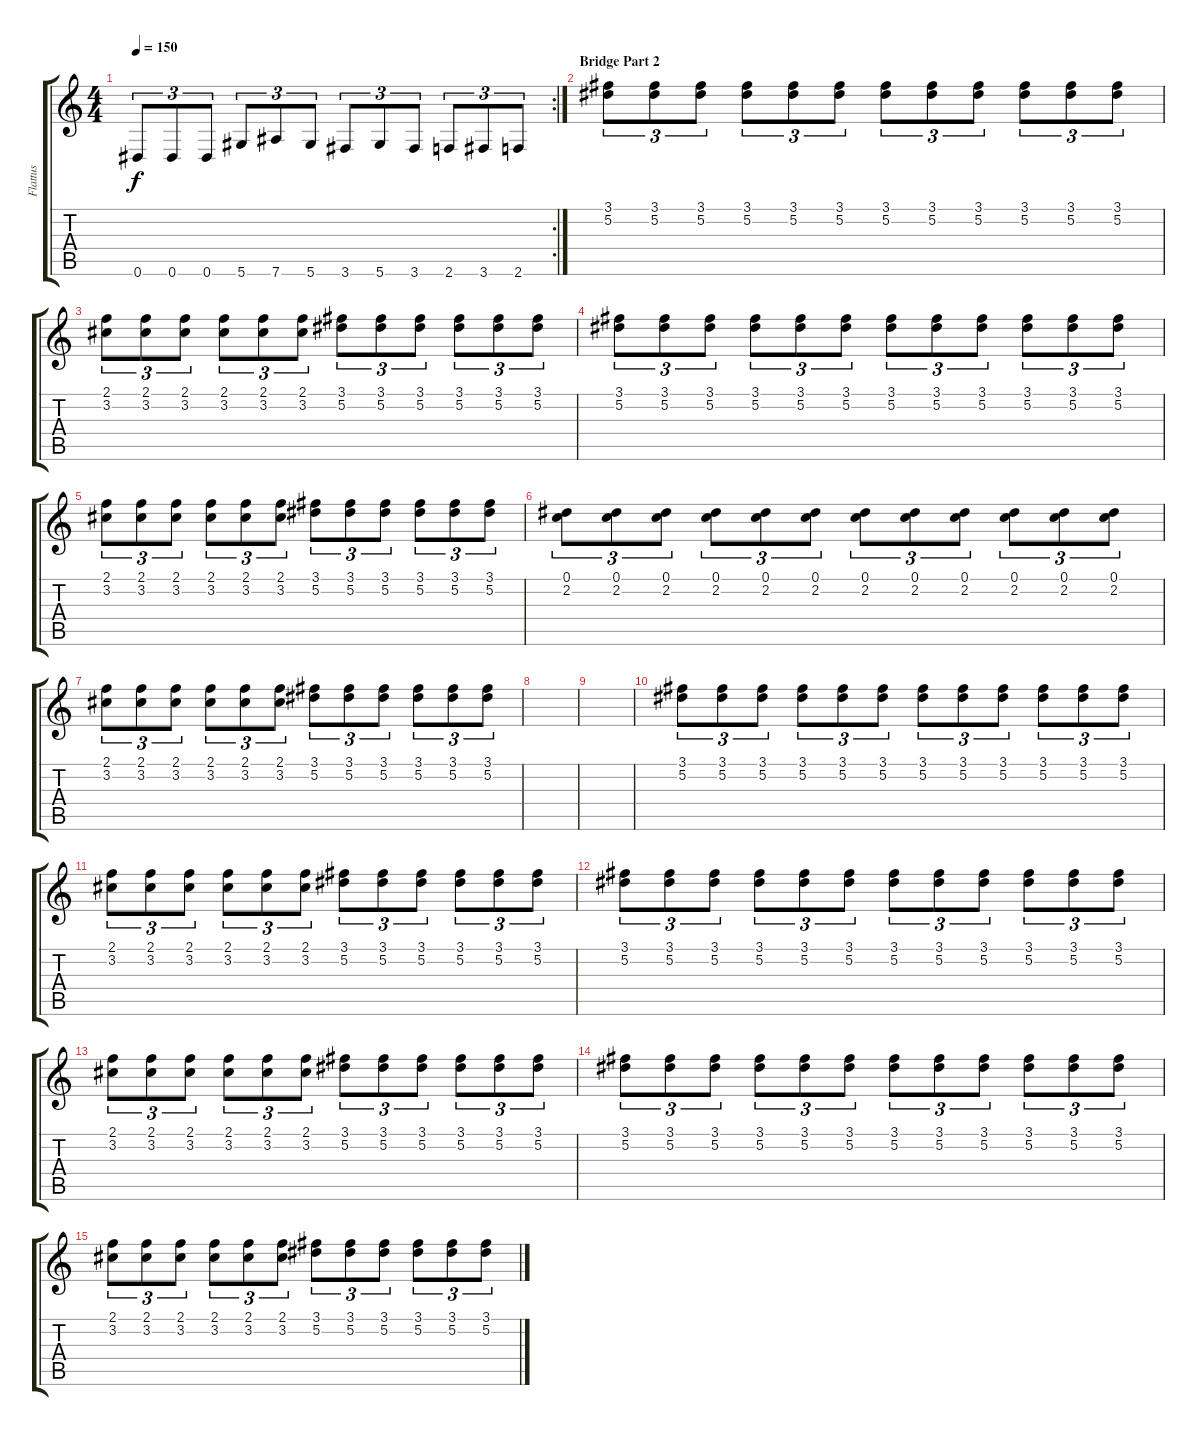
\track ("Flattus" "Flattus") {instrument distortionguitar}
\staff {score tabs}
\tuning (Eb4 Bb3 Gb3 Db3 Ab2 Eb2) {hide}
\rc 2
\ts (4 4)
\tempo 150
\clef g2
\ks c
0.6.8{tu (3 2) dy f} 0.6.8{tu (3 2)} 0.6.8{tu (3 2)} 5.6.8{tu (3 2)} 7.6.8{tu (3 2)} 5.6.8{tu (3 2)} 3.6.8{tu (3 2)} 5.6.8{tu (3 2)} 3.6.8{tu (3 2)} 2.6.8{tu (3 2)} 3.6.8{tu (3 2)} 2.6.8{tu (3 2)} |
\section ("" "Bridge Part 2")
(3.1 5.2).8{tu (3 2)} (3.1 5.2).8{tu (3 2)} (3.1 5.2).8{tu (3 2)} (3.1 5.2).8{tu (3 2)} (3.1 5.2).8{tu (3 2)} (3.1 5.2).8{tu (3 2)} (3.1 5.2).8{tu (3 2)} (3.1 5.2).8{tu (3 2)} (3.1 5.2).8{tu (3 2)} (3.1 5.2).8{tu (3 2)} (3.1 5.2).8{tu (3 2)} (3.1 5.2).8{tu (3 2)} |
(2.1 3.2).8{tu (3 2)} (2.1 3.2).8{tu (3 2)} (2.1 3.2).8{tu (3 2)} (2.1 3.2).8{tu (3 2)} (2.1 3.2).8{tu (3 2)} (2.1 3.2).8{tu (3 2)} (3.1 5.2).8{tu (3 2)} (3.1 5.2).8{tu (3 2)} (3.1 5.2).8{tu (3 2)} (3.1 5.2).8{tu (3 2)} (3.1 5.2).8{tu (3 2)} (3.1 5.2).8{tu (3 2)} |
(3.1 5.2).8{tu (3 2)} (3.1 5.2).8{tu (3 2)} (3.1 5.2).8{tu (3 2)} (3.1 5.2).8{tu (3 2)} (3.1 5.2).8{tu (3 2)} (3.1 5.2).8{tu (3 2)} (3.1 5.2).8{tu (3 2)} (3.1 5.2).8{tu (3 2)} (3.1 5.2).8{tu (3 2)} (3.1 5.2).8{tu (3 2)} (3.1 5.2).8{tu (3 2)} (3.1 5.2).8{tu (3 2)} |
(2.1 3.2).8{tu (3 2)} (2.1 3.2).8{tu (3 2)} (2.1 3.2).8{tu (3 2)} (2.1 3.2).8{tu (3 2)} (2.1 3.2).8{tu (3 2)} (2.1 3.2).8{tu (3 2)} (3.1 5.2).8{tu (3 2)} (3.1 5.2).8{tu (3 2)} (3.1 5.2).8{tu (3 2)} (3.1 5.2).8{tu (3 2)} (3.1 5.2).8{tu (3 2)} (3.1 5.2).8{tu (3 2)} |
(0.1 2.2).8{tu (3 2)} (0.1 2.2).8{tu (3 2)} (0.1 2.2).8{tu (3 2)} (0.1 2.2).8{tu (3 2)} (0.1 2.2).8{tu (3 2)} (0.1 2.2).8{tu (3 2)} (0.1 2.2).8{tu (3 2)} (0.1 2.2).8{tu (3 2)} (0.1 2.2).8{tu (3 2)} (0.1 2.2).8{tu (3 2)} (0.1 2.2).8{tu (3 2)} (0.1 2.2).8{tu (3 2)} |
(2.1 3.2).8{tu (3 2)} (2.1 3.2).8{tu (3 2)} (2.1 3.2).8{tu (3 2)} (2.1 3.2).8{tu (3 2)} (2.1 3.2).8{tu (3 2)} (2.1 3.2).8{tu (3 2)} (3.1 5.2).8{tu (3 2)} (3.1 5.2).8{tu (3 2)} (3.1 5.2).8{tu (3 2)} (3.1 5.2).8{tu (3 2)} (3.1 5.2).8{tu (3 2)} (3.1 5.2).8{tu (3 2)} |
|
|
(3.1 5.2).8{tu (3 2)} (3.1 5.2).8{tu (3 2)} (3.1 5.2).8{tu (3 2)} (3.1 5.2).8{tu (3 2)} (3.1 5.2).8{tu (3 2)} (3.1 5.2).8{tu (3 2)} (3.1 5.2).8{tu (3 2)} (3.1 5.2).8{tu (3 2)} (3.1 5.2).8{tu (3 2)} (3.1 5.2).8{tu (3 2)} (3.1 5.2).8{tu (3 2)} (3.1 5.2).8{tu (3 2)} |
(2.1 3.2).8{tu (3 2)} (2.1 3.2).8{tu (3 2)} (2.1 3.2).8{tu (3 2)} (2.1 3.2).8{tu (3 2)} (2.1 3.2).8{tu (3 2)} (2.1 3.2).8{tu (3 2)} (3.1 5.2).8{tu (3 2)} (3.1 5.2).8{tu (3 2)} (3.1 5.2).8{tu (3 2)} (3.1 5.2).8{tu (3 2)} (3.1 5.2).8{tu (3 2)} (3.1 5.2).8{tu (3 2)} |
(3.1 5.2).8{tu (3 2)} (3.1 5.2).8{tu (3 2)} (3.1 5.2).8{tu (3 2)} (3.1 5.2).8{tu (3 2)} (3.1 5.2).8{tu (3 2)} (3.1 5.2).8{tu (3 2)} (3.1 5.2).8{tu (3 2)} (3.1 5.2).8{tu (3 2)} (3.1 5.2).8{tu (3 2)} (3.1 5.2).8{tu (3 2)} (3.1 5.2).8{tu (3 2)} (3.1 5.2).8{tu (3 2)} |
(2.1 3.2).8{tu (3 2)} (2.1 3.2).8{tu (3 2)} (2.1 3.2).8{tu (3 2)} (2.1 3.2).8{tu (3 2)} (2.1 3.2).8{tu (3 2)} (2.1 3.2).8{tu (3 2)} (3.1 5.2).8{tu (3 2)} (3.1 5.2).8{tu (3 2)} (3.1 5.2).8{tu (3 2)} (3.1 5.2).8{tu (3 2)} (3.1 5.2).8{tu (3 2)} (3.1 5.2).8{tu (3 2)} |
(3.1 5.2).8{tu (3 2)} (3.1 5.2).8{tu (3 2)} (3.1 5.2).8{tu (3 2)} (3.1 5.2).8{tu (3 2)} (3.1 5.2).8{tu (3 2)} (3.1 5.2).8{tu (3 2)} (3.1 5.2).8{tu (3 2)} (3.1 5.2).8{tu (3 2)} (3.1 5.2).8{tu (3 2)} (3.1 5.2).8{tu (3 2)} (3.1 5.2).8{tu (3 2)} (3.1 5.2).8{tu (3 2)} |
(2.1 3.2).8{tu (3 2)} (2.1 3.2).8{tu (3 2)} (2.1 3.2).8{tu (3 2)} (2.1 3.2).8{tu (3 2)} (2.1 3.2).8{tu (3 2)} (2.1 3.2).8{tu (3 2)} (3.1 5.2).8{tu (3 2)} (3.1 5.2).8{tu (3 2)} (3.1 5.2).8{tu (3 2)} (3.1 5.2).8{tu (3 2)} (3.1 5.2).8{tu (3 2)} (3.1 5.2).8{tu (3 2)}
